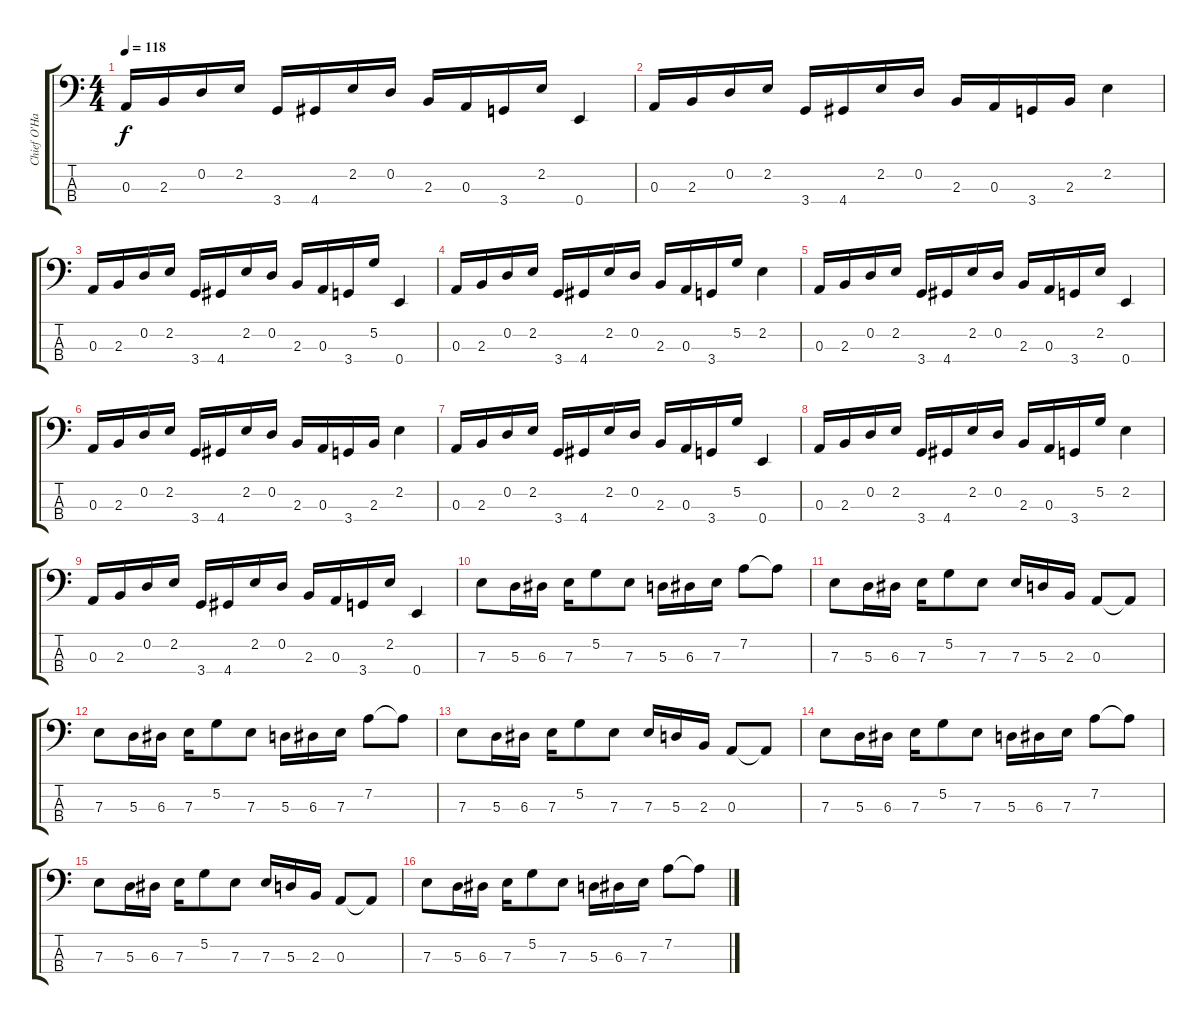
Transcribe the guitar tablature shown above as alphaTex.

\track ("Chief O'Hara " "Chief O'Ha") {instrument electricbasspick}
\staff {score tabs}
\tuning (G2 D2 A1 E1) {hide}
\ts (4 4)
\tempo 118
\clef f4
\ks c
0.3.16{dy f} 2.3.16 0.2.16 2.2.16 3.4.16 4.4.16 2.2.16 0.2.16 2.3.16 0.3.16 3.4.16 2.2.16 0.4.4 |
0.3.16 2.3.16 0.2.16 2.2.16 3.4.16 4.4.16 2.2.16 0.2.16 2.3.16 0.3.16 3.4.16 2.3.16 2.2.4 |
0.3.16 2.3.16 0.2.16 2.2.16 3.4.16 4.4.16 2.2.16 0.2.16 2.3.16 0.3.16 3.4.16 5.2.16 0.4.4 |
0.3.16 2.3.16 0.2.16 2.2.16 3.4.16 4.4.16 2.2.16 0.2.16 2.3.16 0.3.16 3.4.16 5.2.16 2.2.4 |
0.3.16 2.3.16 0.2.16 2.2.16 3.4.16 4.4.16 2.2.16 0.2.16 2.3.16 0.3.16 3.4.16 2.2.16 0.4.4 |
0.3.16 2.3.16 0.2.16 2.2.16 3.4.16 4.4.16 2.2.16 0.2.16 2.3.16 0.3.16 3.4.16 2.3.16 2.2.4 |
0.3.16 2.3.16 0.2.16 2.2.16 3.4.16 4.4.16 2.2.16 0.2.16 2.3.16 0.3.16 3.4.16 5.2.16 0.4.4 |
0.3.16 2.3.16 0.2.16 2.2.16 3.4.16 4.4.16 2.2.16 0.2.16 2.3.16 0.3.16 3.4.16 5.2.16 2.2.4 |
0.3.16 2.3.16 0.2.16 2.2.16 3.4.16 4.4.16 2.2.16 0.2.16 2.3.16 0.3.16 3.4.16 2.2.16 0.4.4 |
7.3.8 5.3.16 6.3.16 7.3.16 5.2.8 7.3.8 5.3.16 6.3.16 7.3.16 7.2.8 7.2{t}.8 |
7.3.8 5.3.16 6.3.16 7.3.16 5.2.8 7.3.8 7.3.16 5.3.16 2.3.16 0.3.8 0.3{t}.8 |
7.3.8 5.3.16 6.3.16 7.3.16 5.2.8 7.3.8 5.3.16 6.3.16 7.3.16 7.2.8 7.2{t}.8 |
7.3.8 5.3.16 6.3.16 7.3.16 5.2.8 7.3.8 7.3.16 5.3.16 2.3.16 0.3.8 0.3{t}.8 |
7.3.8 5.3.16 6.3.16 7.3.16 5.2.8 7.3.8 5.3.16 6.3.16 7.3.16 7.2.8 7.2{t}.8 |
7.3.8 5.3.16 6.3.16 7.3.16 5.2.8 7.3.8 7.3.16 5.3.16 2.3.16 0.3.8 0.3{t}.8 |
7.3.8 5.3.16 6.3.16 7.3.16 5.2.8 7.3.8 5.3.16 6.3.16 7.3.16 7.2.8 7.2{t}.8
